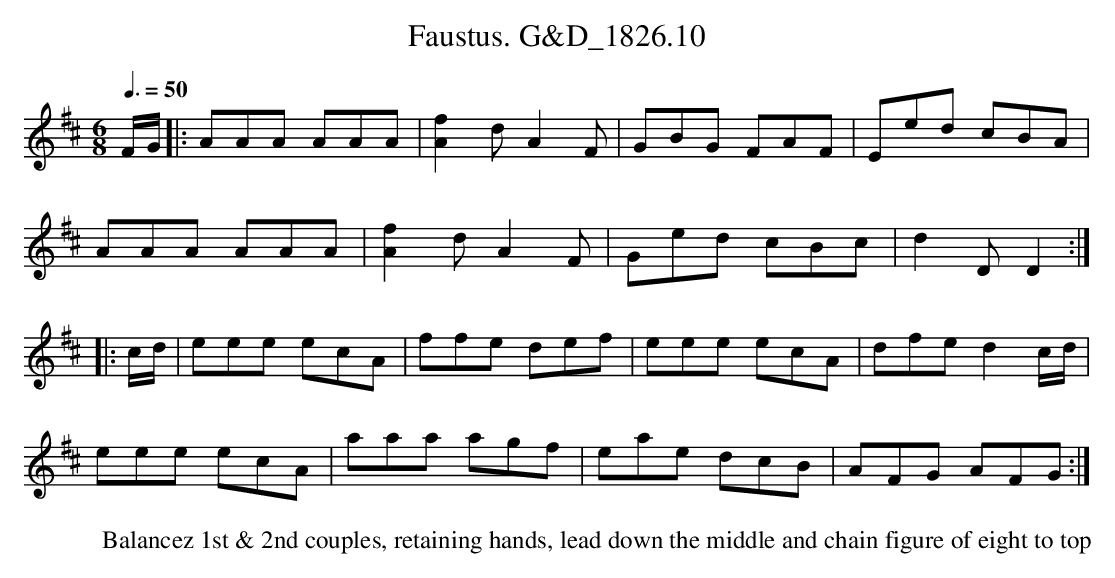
X:1
T:Faustus. G&D_1826.10
M:6/8
L:1/8
Q:3/8=50
W:Balancez 1st & 2nd couples, retaining hands, lead down the middle and chain figure of eight to top
K:D
F/2G/2|:AAA AAA|[A2f2]dA2F|GBG FAF|Eed cBA|
AAA AAA|[A2f2]dA2F|Ged cBc|d2D D2:|
|:c/2d/2|eee ecA|ffe def|eee ecA|dfe d2c/2d/2|
eee ecA|aaa agf|eae dcB|AFG AFG:|
